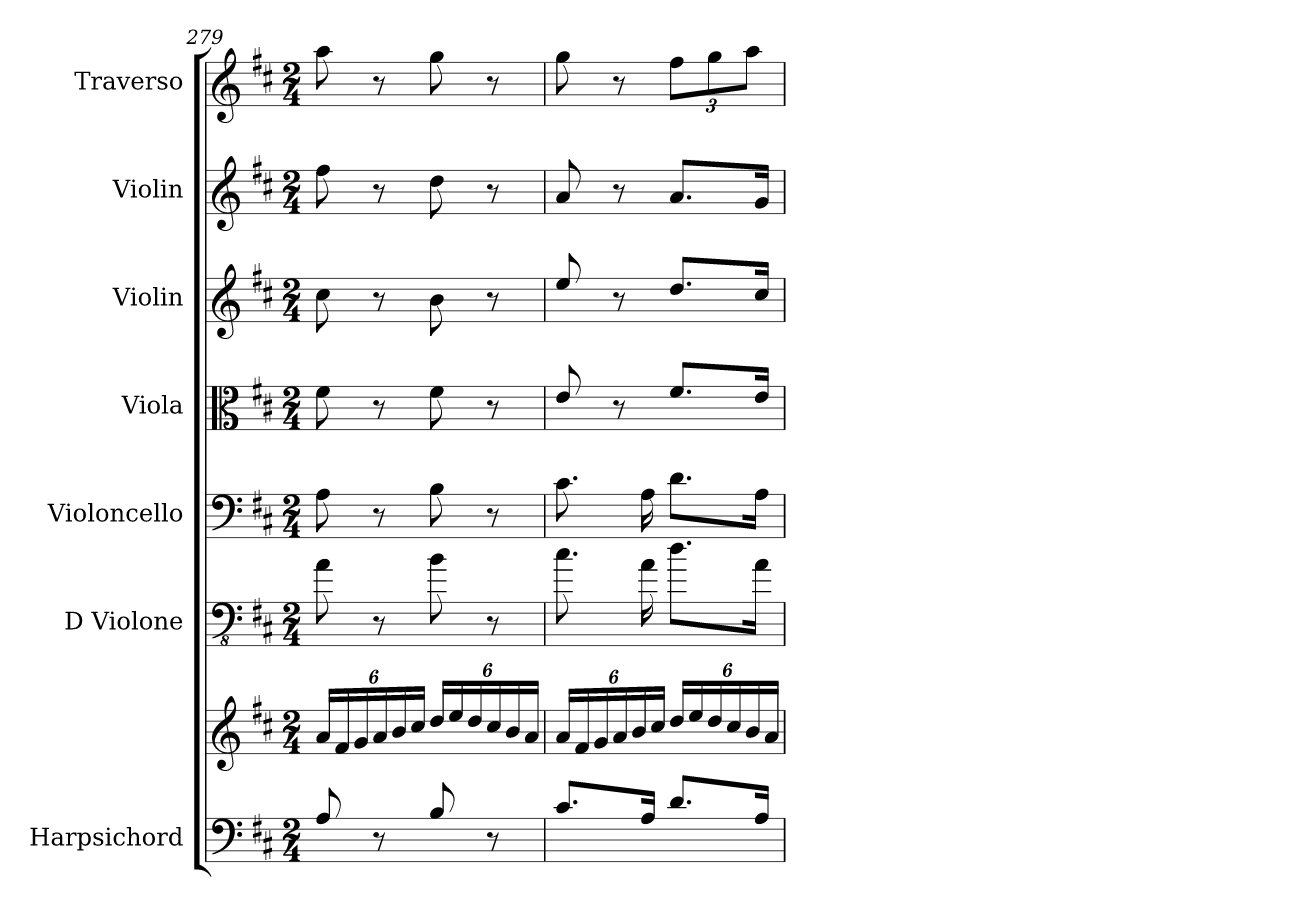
**kern	**kern	**kern	**kern	**kern	**kern	**kern	**kern
*part7	*part7	*part6	*part5	*part4	*part3	*part2	*part1
*staff8	*staff7	*staff6	*staff5	*staff4	*staff3	*staff2	*staff1
*I"Harpsichord	*	*I"D Violone	*I"Violoncello	*I"Viola	*I"Violin	*I"Violin	*I"Traverso
*I'Hch.	*	*I'D Vne.	*I'Vc.	*I'Vla.	*I'Vln.	*I'Vln.	*I'Trv.
!!LO:PB:g=z
*clefF4	*clefG2	*clefFv4	*clefF4	*clefC3	*clefG2	*clefG2	*clefG2
*	*	*ITrd7c12	*	*	*	*	*
*k[f#c#]	*k[f#c#]	*k[f#c#]	*k[f#c#]	*k[f#c#]	*k[f#c#]	*k[f#c#]	*k[f#c#]
*M2/4	*M2/4	*M2/4	*M2/4	*M2/4	*M2/4	*M2/4	*M2/4
*	*Xbrackettup	*	*	*	*	*	*
=279	=279	=279	=279	=279	=279	=279	=279
8A/	24a/LL	8AA\	8A\	8f#\	8cc#\	8ff#\	8aa\
.	24f#/	.	.	.	.	.	.
.	24g/	.	.	.	.	.	.
8r	24a/	8r	8r	8r	8r	8r	8r
.	24b/	.	.	.	.	.	.
.	24cc#/JJ	.	.	.	.	.	.
8B/	24dd/LL	8BB\	8B\	8f#\	8b\	8dd\	8gg\
.	24ee/	.	.	.	.	.	.
.	24dd/	.	.	.	.	.	.
8r	24cc#/	8r	8r	8r	8r	8r	8r
.	24b/	.	.	.	.	.	.
.	24a/JJ	.	.	.	.	.	.
=280	=280	=280	=280	=280	=280	=280	=280
8.c#/L	24a/LL	8.C#\	8.c#\	8e/	8ee/	8a/	8gg\
.	24f#/	.	.	.	.	.	.
.	24g/	.	.	.	.	.	.
.	24a/	.	.	8r	8r	8r	8r
.	24b/	.	.	.	.	.	.
16A/Jk	.	16AA\	16A\	.	.	.	.
.	24cc#/JJ	.	.	.	.	.	.
*	*	*	*	*	*	*	*Xbrackettup
8.d/L	24dd/LL	8.D\L	8.d\L	8.f#/L	8.dd/L	8.a/L	12ff#\L
.	24ee/	.	.	.	.	.	.
.	24dd/	.	.	.	.	.	12gg\
.	24cc#/	.	.	.	.	.	.
.	24b/	.	.	.	.	.	12aa\J
16A/Jk	.	16AA\Jk	16A\Jk	16e/Jk	16cc#/Jk	16g/Jk	.
.	24a/JJ	.	.	.	.	.	.
=	=	=	=	=	=	=	=
*-	*-	*-	*-	*-	*-	*-	*-
